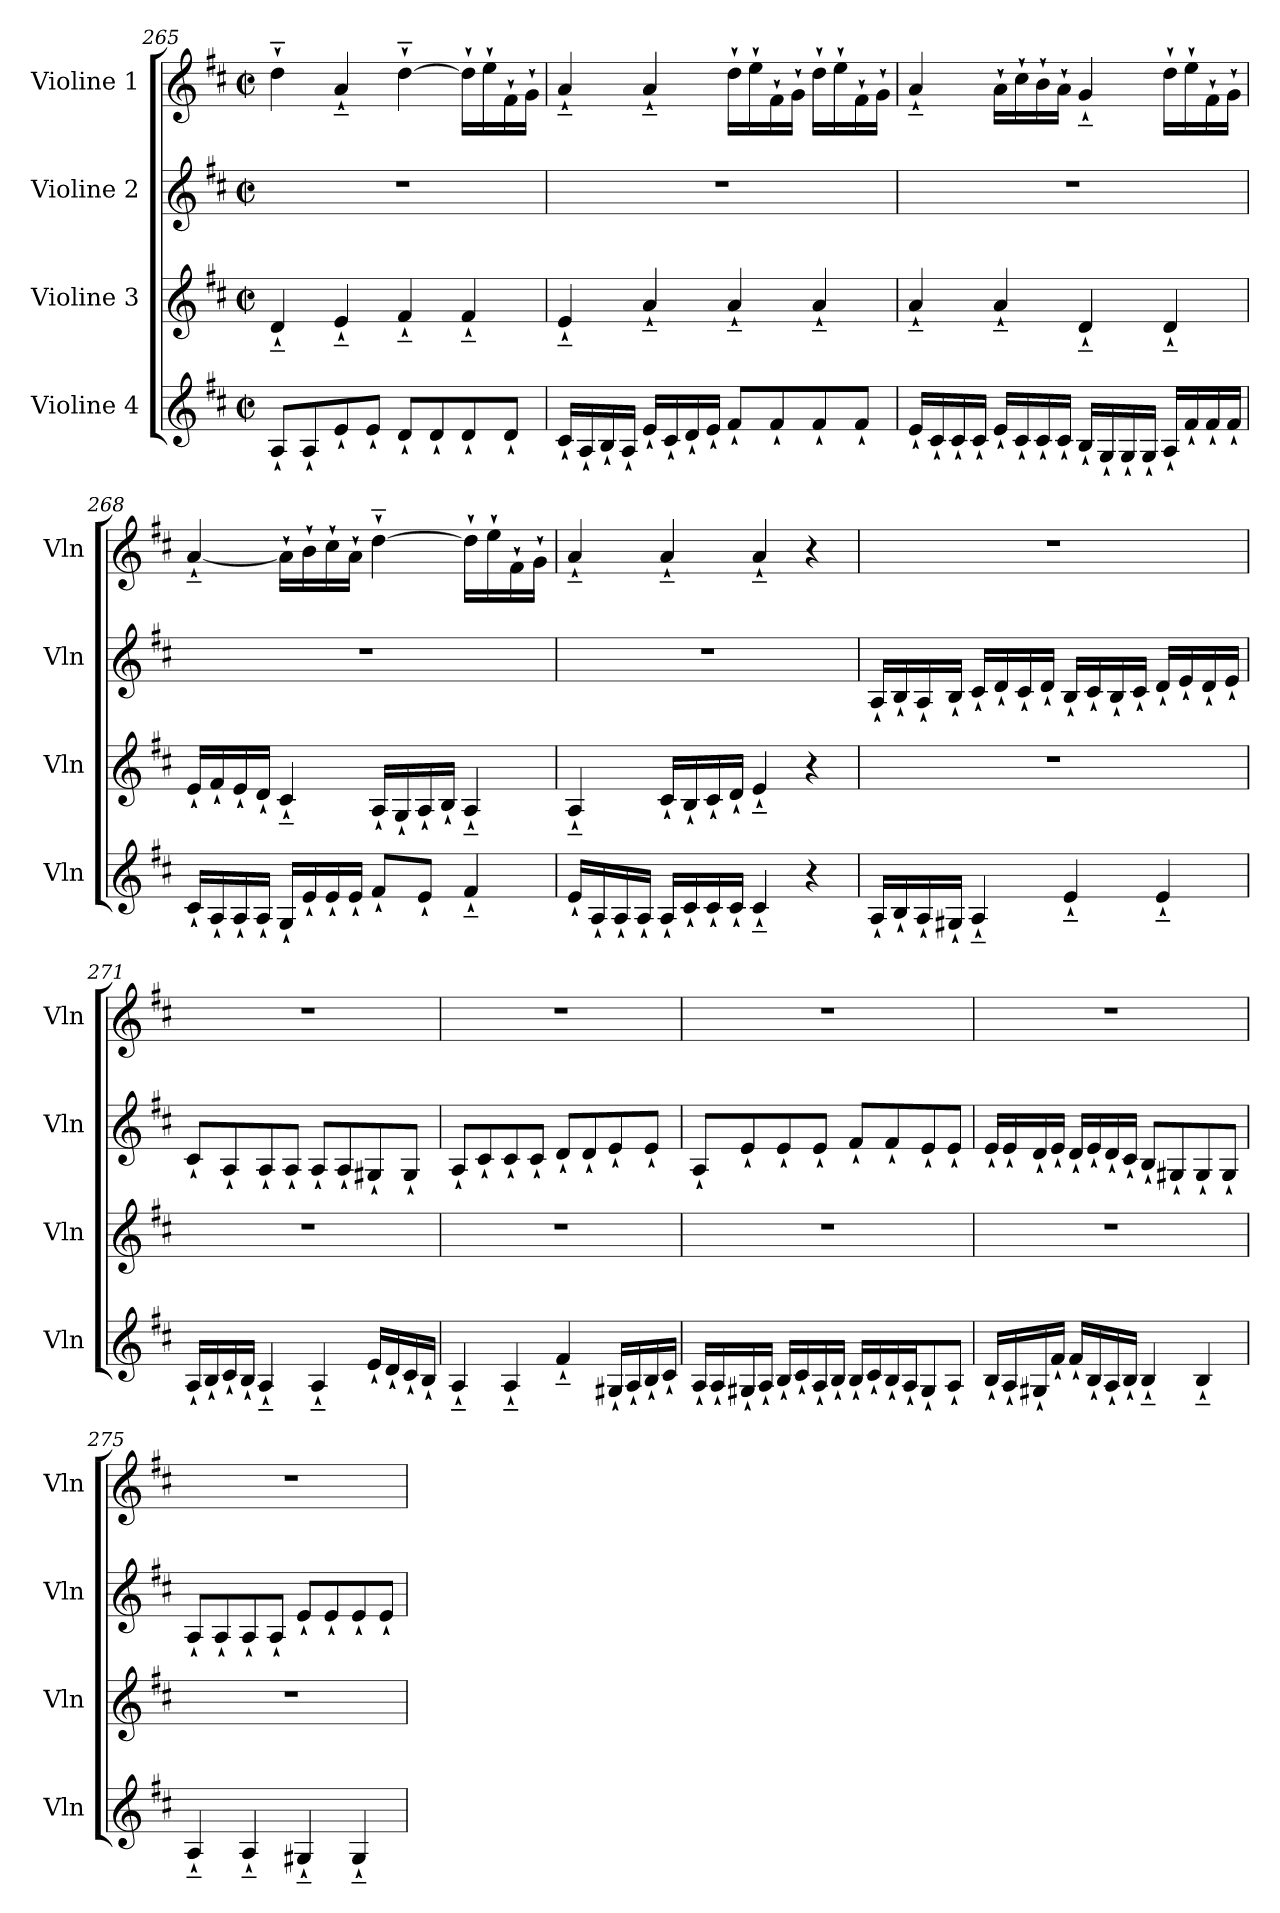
**kern	**kern	**kern	**kern
*part4	*part3	*part2	*part1
*staff4	*staff3	*staff2	*staff1
*I"Violine 4	*I"Violine 3	*I"Violine 2	*I"Violine 1
*I'Vln	*I'Vln	*I'Vln	*I'Vln
*clefG2	*clefG2	*clefG2	*clefG2
*k[f#c#]	*k[f#c#]	*k[f#c#]	*k[f#c#]
*D:	*D:	*D:	*D:
*M2/2	*M2/2	*M2/2	*M2/2
*met(c|)	*met(c|)	*met(c|)	*met(c|)
=265	=265	=265	=265
8A`/L	4d~`/	1r	4dd~`\
8A`/	.	.	.
8e`/	4e~`/	.	4a~`/
8e`/J	.	.	.
8d`/L	4f#~`/	.	[4dd~`\
8d`/	.	.	.
8d`/	4f#~`/	.	16dd`\LL]
.	.	.	16ee`\
8d`/J	.	.	16f#`\
.	.	.	16g`\JJ
!!LO:LB:g=z
=266	=266	=266	=266
16c#`/LL	4e~`/	1r	4a~`/
16A`/	.	.	.
16B`/	.	.	.
16A`/JJ	.	.	.
16e`/LL	4a~`/	.	4a~`/
16c#`/	.	.	.
16d`/	.	.	.
16e`/JJ	.	.	.
8f#`/L	4a~`/	.	16dd`\LL
.	.	.	16ee`\
8f#`/	.	.	16f#`\
.	.	.	16g`\JJ
8f#`/	4a~`/	.	16dd`\LL
.	.	.	16ee`\
8f#`/J	.	.	16f#`\
.	.	.	16g`\JJ
=267	=267	=267	=267
16e`/LL	4a~`/	1r	4a~`/
16c#`/	.	.	.
16c#`/	.	.	.
16c#`/JJ	.	.	.
16e`/LL	4a~`/	.	16a`\LL
16c#`/	.	.	16cc#`\
16c#`/	.	.	16b`\
16c#`/JJ	.	.	16a`\JJ
16B`/LL	4d~`/	.	4g~`/
16G`/	.	.	.
16G`/	.	.	.
16G`/JJ	.	.	.
16A`/LL	4d~`/	.	16dd`\LL
16f#`/	.	.	16ee`\
16f#`/	.	.	16f#`\
16f#`/JJ	.	.	16g`\JJ
!!LO:PB:g=z
=268	=268	=268	=268
16c#`/LL	16e`/LL	1r	[4a~`/
16A`/	16f#`/	.	.
16A`/	16e`/	.	.
16A`/JJ	16d`/JJ	.	.
16G`/LL	4c#~`/	.	16a`\LL]
16e`/	.	.	16b`\
16e`/	.	.	16cc#`\
16e`/JJ	.	.	16a`\JJ
8f#`/L	16A`/LL	.	[4dd~`\
.	16G`/	.	.
8e`/J	16A`/	.	.
.	16B`/JJ	.	.
4f#~`/	4A~`/	.	16dd`\LL]
.	.	.	16ee`\
.	.	.	16f#`\
.	.	.	16g`\JJ
=269	=269	=269	=269
16e`/LL	4A~`/	1r	4a~`/
16A`/	.	.	.
16A`/	.	.	.
16A`/JJ	.	.	.
16A`/LL	16c#`/LL	.	4a~`/
16c#`/	16B`/	.	.
16c#`/	16c#`/	.	.
16c#`/JJ	16d`/JJ	.	.
4c#~`/	4e~`/	.	4a~`/
4r	4r	.	4r
!!LO:LB:g=z
=270	=270	=270	=270
16A`/LL	1r	16A`/LL	1r
16B`/	.	16B`/	.
16A`/	.	16A`/	.
16G#X`/JJ	.	16B`/JJ	.
4A~`/	.	16c#`/LL	.
.	.	16d`/	.
.	.	16c#`/	.
.	.	16d`/JJ	.
4e~`/	.	16B`/LL	.
.	.	16c#`/	.
.	.	16B`/	.
.	.	16c#`/JJ	.
4e~`/	.	16d`/LL	.
.	.	16e`/	.
.	.	16d`/	.
.	.	16e`/JJ	.
=271	=271	=271	=271
16A`/LL	1r	8c#`/L	1r
16B`/	.	.	.
16c#`/	.	8A`/	.
16B`/JJ	.	.	.
4A~`/	.	8A`/	.
.	.	8A`/J	.
4A~`/	.	8A`/L	.
.	.	8A`/	.
16e`/LL	.	8G#X`/	.
16d`/	.	.	.
16c#`/	.	8G#`/J	.
16B`/JJ	.	.	.
!!LO:LB:g=z
=272	=272	=272	=272
4A~`/	1r	8A`/L	1r
.	.	8c#`/	.
4A~`/	.	8c#`/	.
.	.	8c#`/J	.
4f#~`/	.	8d`/L	.
.	.	8d`/	.
16G#X`/LL	.	8e`/	.
16A`/	.	.	.
16B`/	.	8e`/J	.
16c#`/JJ	.	.	.
=273	=273	=273	=273
16A`/LL	1r	8A`/L	1r
16A`/	.	.	.
16G#X`/	.	8e`/	.
16A`/JJ	.	.	.
16B`/LL	.	8e`/	.
16c#`/	.	.	.
16A`/	.	8e`/J	.
16B`/JJ	.	.	.
16B`/LL	.	8f#`/L	.
16c#`/	.	.	.
16B`/	.	8f#`/	.
16A`/J	.	.	.
8G#`/	.	8e`/	.
8A`/J	.	8e`/J	.
!!LO:PB:g=z
=274	=274	=274	=274
16B`/LL	1r	16e`/LL	1r
16A`/	.	16e`/	.
16G#X`/	.	16d`/	.
16f#`/JJ	.	16e`/JJ	.
16f#`/LL	.	16d`/LL	.
16B`/	.	16e`/	.
16A`/	.	16d`/	.
16B`/JJ	.	16c#`/JJ	.
4B~`/	.	8B`/L	.
.	.	8G#X`/	.
4B~`/	.	8G#`/	.
.	.	8G#`/J	.
=275	=275	=275	=275
4A~`/	1r	8A`/L	1r
.	.	8A`/	.
4A~`/	.	8A`/	.
.	.	8A`/J	.
4G#X~`/	.	8e`/L	.
.	.	8e`/	.
4G#~`/	.	8e`/	.
.	.	8e`/J	.
=	=	=	=
*-	*-	*-	*-
